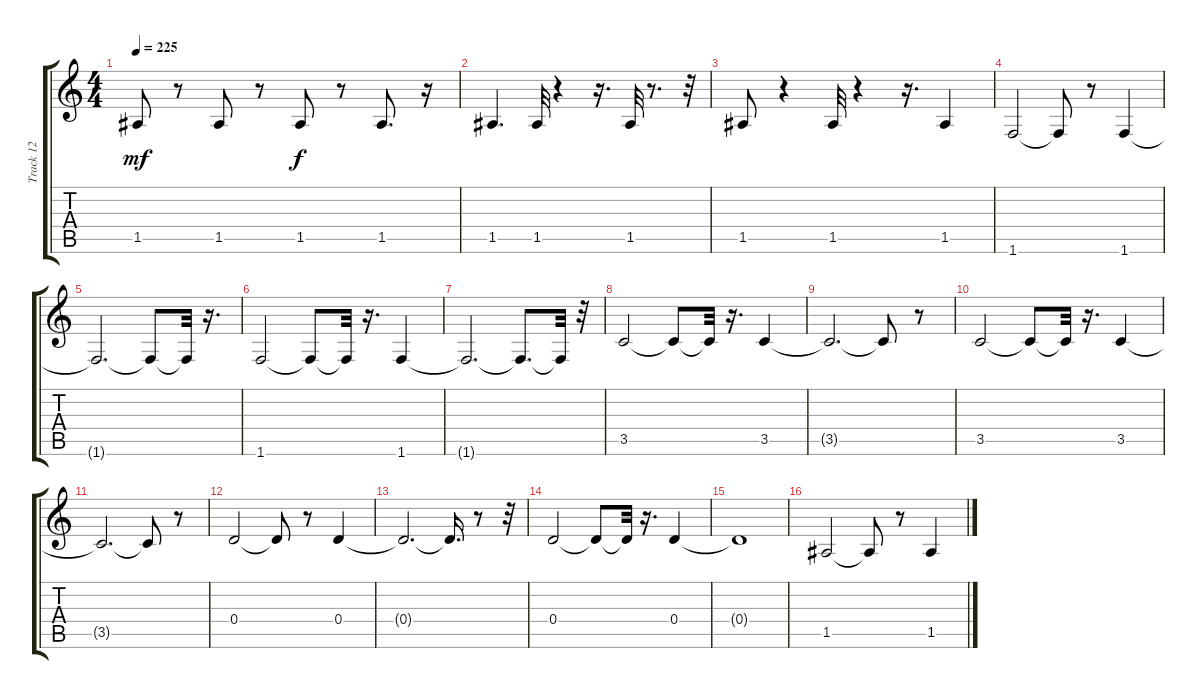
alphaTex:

\track ("Track 12" "Track 12") {instrument distortionguitar}
\staff {score tabs}
\tuning (E4 B3 G3 D3 A2 E2) {hide}
\ts (4 4)
\tempo 225
\clef g2
\ks c
1.5.8{dy mf} r.8 1.5.8 r.8 1.5.8{dy f} r.8 1.5.8{d} r.16 |
1.5.4{d} 1.5.32 r.4 r.16{d} 1.5.32 r.8{d} r.32 |
1.5.8 r.4 1.5.32 r.4 r.16{d} 1.5.4 |
1.6.2 1.6{t}.8 r.8 1.6.4 |
1.6{t}.2{d} 1.6{t}.8 1.6{t}.32 r.16{d} |
1.6.2 1.6{t}.8 1.6{t}.32 r.16{d} 1.6.4 |
1.6{t}.2{d} 1.6{t}.8{d} 1.6{t}.32 r.32 |
3.5.2 3.5{t}.8 3.5{t}.32 r.16{d} 3.5.4 |
3.5{t}.2{d} 3.5{t}.8 r.8 |
3.5.2 3.5{t}.8 3.5{t}.32 r.16{d} 3.5.4 |
3.5{t}.2{d} 3.5{t}.8 r.8 |
0.4.2 0.4{t}.8 r.8 0.4.4 |
0.4{t}.2{d} 0.4{t}.16{d} r.8 r.32 |
0.4.2 0.4{t}.8 0.4{t}.32 r.16{d} 0.4.4 |
0.4{t}.1 |
1.5.2 1.5{t}.8 r.8 1.5.4
